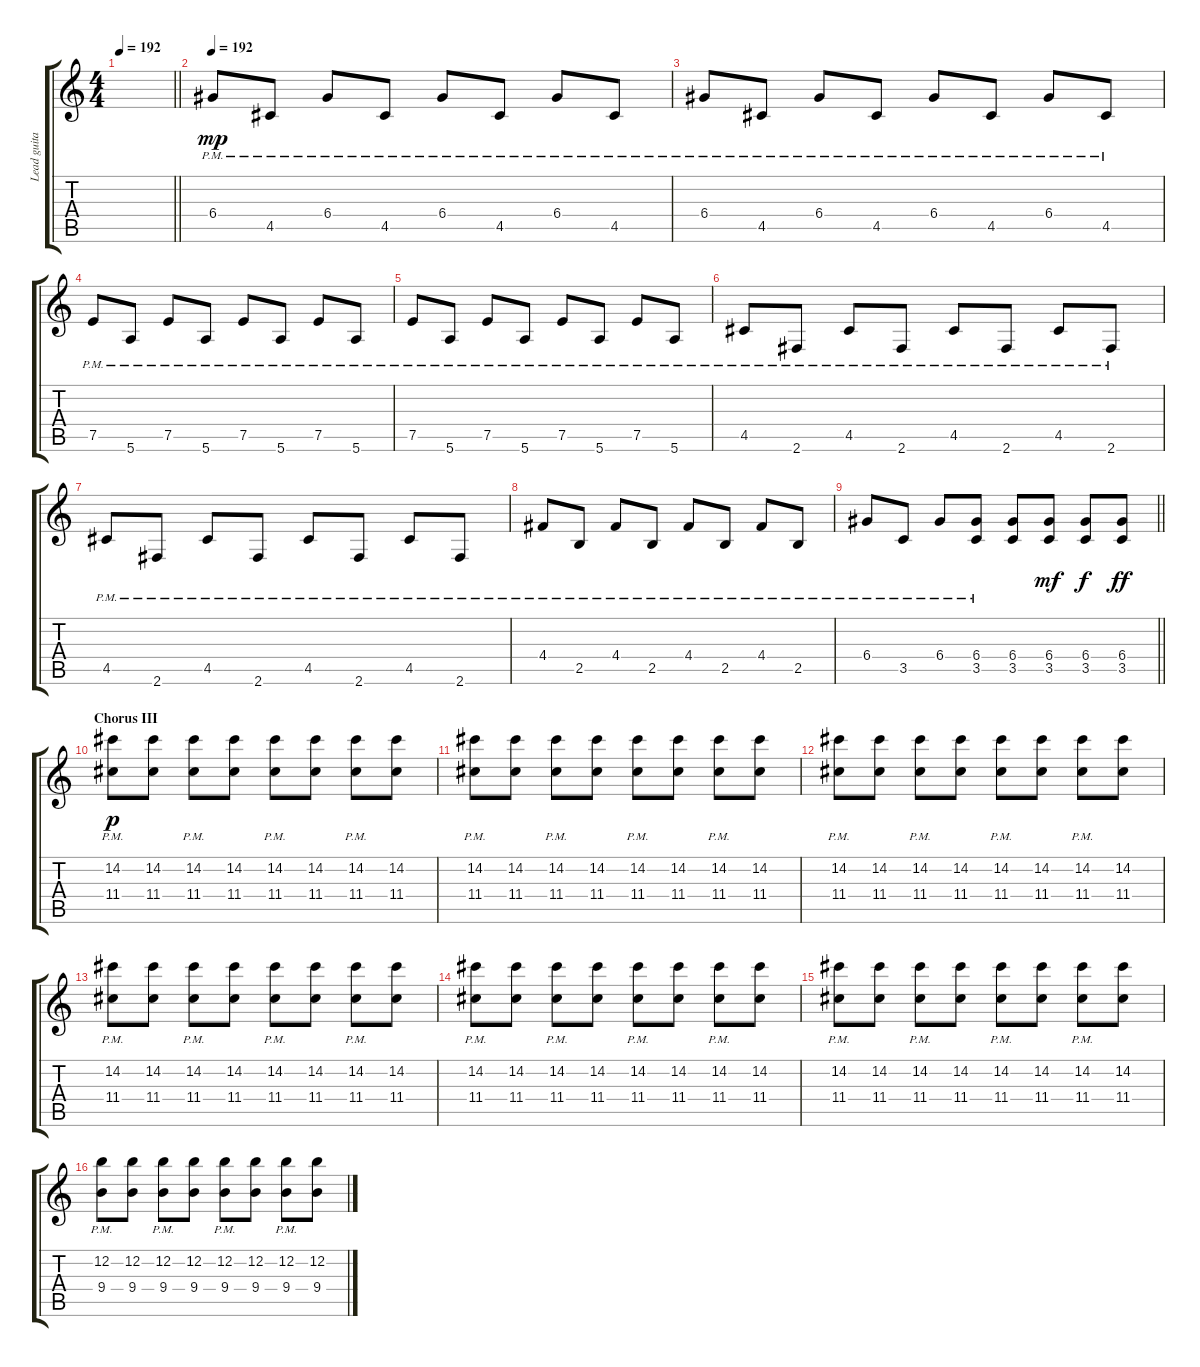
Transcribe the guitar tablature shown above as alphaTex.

\track ("Lead guitar" "Lead guita") {instrument distortionguitar}
\staff {score tabs}
\tuning (E4 B3 G3 D3 A2 E2) {hide}
\ts (4 4)
\tempo 192
\clef g2
\barLineRight lightlight
\ks c
|
\tempo 192
6.4{pm}.8{dy mp} 4.5{pm}.8 6.4{pm}.8 4.5{pm}.8 6.4{pm}.8 4.5{pm}.8 6.4{pm}.8 4.5{pm}.8 |
6.4{pm}.8 4.5{pm}.8 6.4{pm}.8 4.5{pm}.8 6.4{pm}.8 4.5{pm}.8 6.4{pm}.8 4.5{pm}.8 |
7.5{pm}.8 5.6{pm}.8 7.5{pm}.8 5.6{pm}.8 7.5{pm}.8 5.6{pm}.8 7.5{pm}.8 5.6{pm}.8 |
7.5{pm}.8 5.6{pm}.8 7.5{pm}.8 5.6{pm}.8 7.5{pm}.8 5.6{pm}.8 7.5{pm}.8 5.6{pm}.8 |
4.5{pm}.8 2.6{pm}.8 4.5{pm}.8 2.6{pm}.8 4.5{pm}.8 2.6{pm}.8 4.5{pm}.8 2.6{pm}.8 |
4.5{pm}.8 2.6{pm}.8 4.5{pm}.8 2.6{pm}.8 4.5{pm}.8 2.6{pm}.8 4.5{pm}.8 2.6{pm}.8 |
4.4{pm}.8 2.5{pm}.8 4.4{pm}.8 2.5{pm}.8 4.4{pm}.8 2.5{pm}.8 4.4{pm}.8 2.5{pm}.8 |
\barLineRight lightlight
6.4{pm}.8 3.5{pm}.8 6.4{pm}.8 (6.4{pm} 3.5{pm}).8 (6.4 3.5).8 (6.4 3.5).8{dy mf} (6.4 3.5).8{dy f} (6.4 3.5).8{dy ff} |
\section ("" "Chorus III")
(14.2{pm} 11.4{pm}).8{dy p} (14.2 11.4).8 (14.2{pm} 11.4{pm}).8 (14.2 11.4).8 (14.2{pm} 11.4{pm}).8 (14.2 11.4).8 (14.2{pm} 11.4{pm}).8 (14.2 11.4).8 |
(14.2{pm} 11.4{pm}).8 (14.2 11.4).8 (14.2{pm} 11.4{pm}).8 (14.2 11.4).8 (14.2{pm} 11.4{pm}).8 (14.2 11.4).8 (14.2{pm} 11.4{pm}).8 (14.2 11.4).8 |
(14.2{pm} 11.4{pm}).8 (14.2 11.4).8 (14.2{pm} 11.4{pm}).8 (14.2 11.4).8 (14.2{pm} 11.4{pm}).8 (14.2 11.4).8 (14.2{pm} 11.4{pm}).8 (14.2 11.4).8 |
(14.2{pm} 11.4{pm}).8 (14.2 11.4).8 (14.2{pm} 11.4{pm}).8 (14.2 11.4).8 (14.2{pm} 11.4{pm}).8 (14.2 11.4).8 (14.2{pm} 11.4{pm}).8 (14.2 11.4).8 |
(14.2{pm} 11.4{pm}).8 (14.2 11.4).8 (14.2{pm} 11.4{pm}).8 (14.2 11.4).8 (14.2{pm} 11.4{pm}).8 (14.2 11.4).8 (14.2{pm} 11.4{pm}).8 (14.2 11.4).8 |
(14.2{pm} 11.4{pm}).8 (14.2 11.4).8 (14.2{pm} 11.4{pm}).8 (14.2 11.4).8 (14.2{pm} 11.4{pm}).8 (14.2 11.4).8 (14.2{pm} 11.4{pm}).8 (14.2 11.4).8 |
(12.2{pm} 9.4{pm}).8 (12.2 9.4).8 (12.2{pm} 9.4{pm}).8 (12.2 9.4).8 (12.2{pm} 9.4{pm}).8 (12.2 9.4).8 (12.2{pm} 9.4{pm}).8 (12.2 9.4).8
